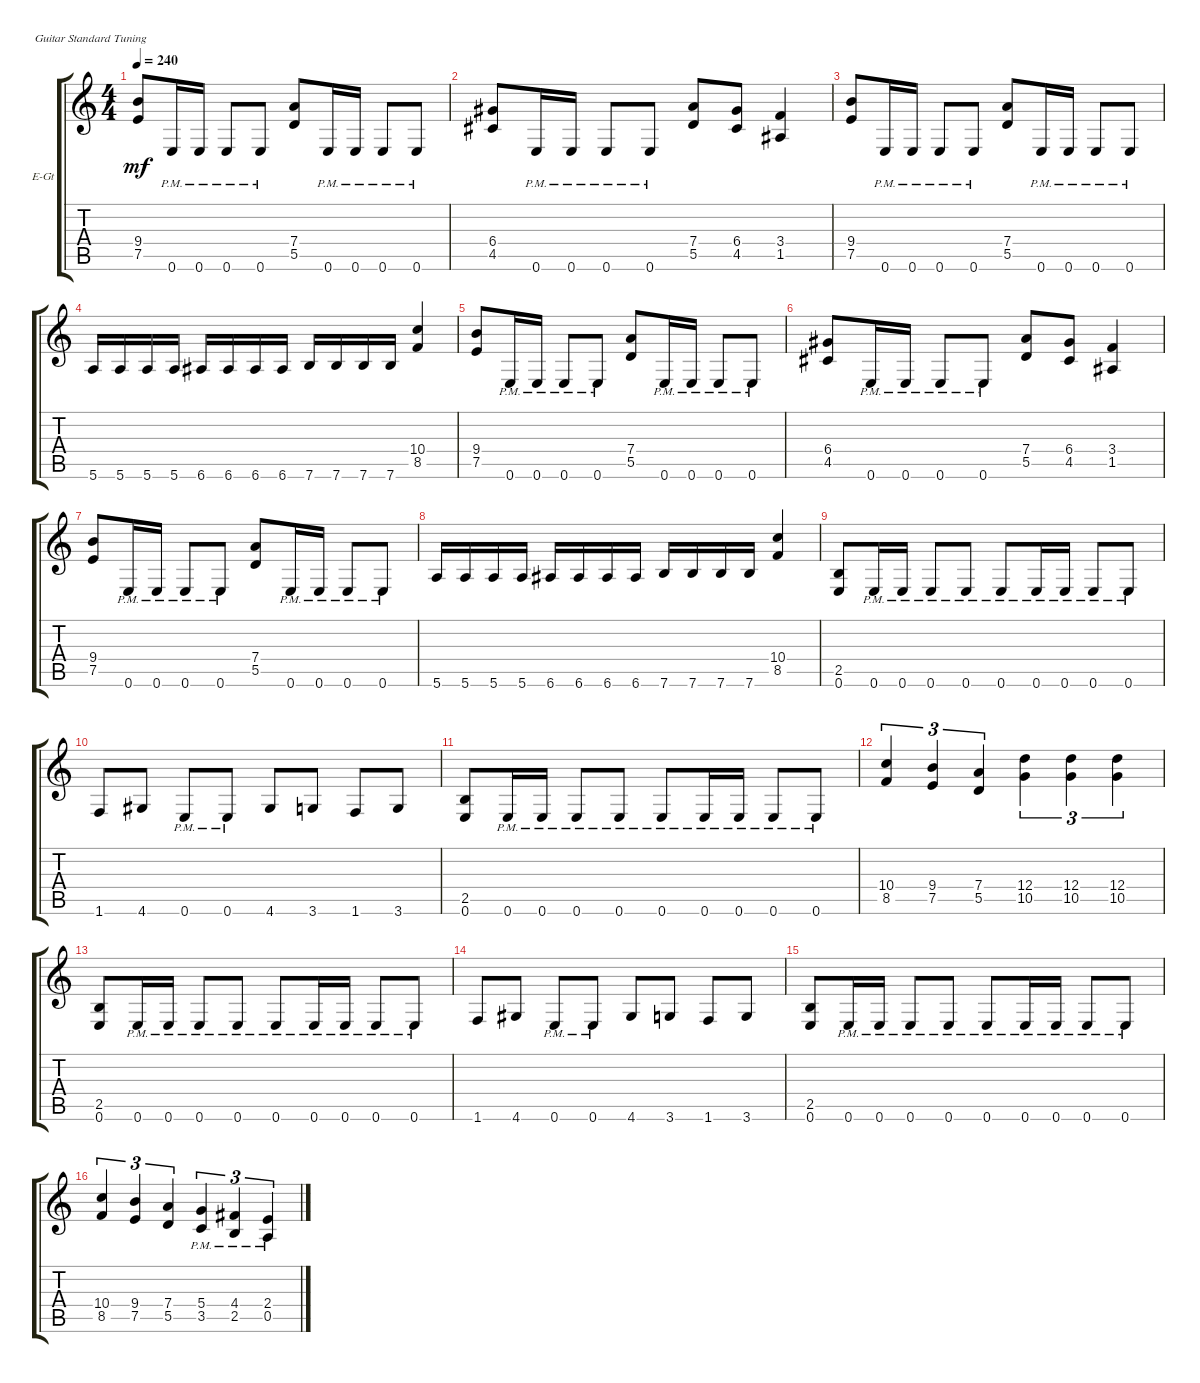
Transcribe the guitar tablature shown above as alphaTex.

\defaultSystemsLayout 4
\bracketExtendMode groupsimilarinstruments
\firstSystemTrackNameOrientation horizontal
\otherSystemsTrackNameOrientation horizontal
\track ("Electric Guitar" "E-Gt") {instrument electricguitarclean}
\staff {score tabs}
\tuning (E4 B3 G3 D3 A2 E2)
\ts (4 4)
\tempo 240
\clef g2
\ks c
(7.5 9.4).8{dy mf} 0.6{pm}.16 0.6{pm}.16 0.6{pm}.8 0.6{pm}.8 (5.5 7.4).8 0.6{pm}.16 0.6{pm}.16 0.6{pm}.8 0.6{pm}.8 |
(4.5 6.4).8 0.6{pm}.16 0.6{pm}.16 0.6{pm}.8 0.6{pm}.8 (5.5 7.4).8 (4.5 6.4).8 (1.5 3.4).4 |
(7.5 9.4).8 0.6{pm}.16 0.6{pm}.16 0.6{pm}.8 0.6{pm}.8 (5.5 7.4).8 0.6{pm}.16 0.6{pm}.16 0.6{pm}.8 0.6{pm}.8 |
5.6.16 5.6.16 5.6.16 5.6.16 6.6.16 6.6.16 6.6.16 6.6.16 7.6.16 7.6.16 7.6.16 7.6.16 (8.5 10.4).4 |
(7.5 9.4).8 0.6{pm}.16 0.6{pm}.16 0.6{pm}.8 0.6{pm}.8 (5.5 7.4).8 0.6{pm}.16 0.6{pm}.16 0.6{pm}.8 0.6{pm}.8 |
(4.5 6.4).8 0.6{pm}.16 0.6{pm}.16 0.6{pm}.8 0.6{pm}.8 (5.5 7.4).8 (4.5 6.4).8 (1.5 3.4).4 |
(7.5 9.4).8 0.6{pm}.16 0.6{pm}.16 0.6{pm}.8 0.6{pm}.8 (5.5 7.4).8 0.6{pm}.16 0.6{pm}.16 0.6{pm}.8 0.6{pm}.8 |
5.6.16 5.6.16 5.6.16 5.6.16 6.6.16 6.6.16 6.6.16 6.6.16 7.6.16 7.6.16 7.6.16 7.6.16 (8.5 10.4).4 |
(0.6 2.5).8 0.6{pm}.16 0.6{pm}.16 0.6{pm}.8 0.6{pm}.8 0.6{pm}.8 0.6{pm}.16 0.6{pm}.16 0.6{pm}.8 0.6{pm}.8 |
1.6.8 4.6.8 0.6{pm}.8 0.6{pm}.8 4.6.8 3.6.8 1.6.8 3.6.8 |
(0.6 2.5).8 0.6{pm}.16 0.6{pm}.16 0.6{pm}.8 0.6{pm}.8 0.6{pm}.8 0.6{pm}.16 0.6{pm}.16 0.6{pm}.8 0.6{pm}.8 |
(8.5 10.4).4{tu (3 2)} (7.5 9.4).4{tu (3 2)} (5.5 7.4).4{tu (3 2)} (10.5 12.4).4{tu (3 2)} (10.5 12.4).4{tu (3 2)} (10.5 12.4).4{tu (3 2)} |
(0.6 2.5).8 0.6{pm}.16 0.6{pm}.16 0.6{pm}.8 0.6{pm}.8 0.6{pm}.8 0.6{pm}.16 0.6{pm}.16 0.6{pm}.8 0.6{pm}.8 |
1.6.8 4.6.8 0.6{pm}.8 0.6{pm}.8 4.6.8 3.6.8 1.6.8 3.6.8 |
(0.6 2.5).8 0.6{pm}.16 0.6{pm}.16 0.6{pm}.8 0.6{pm}.8 0.6{pm}.8 0.6{pm}.16 0.6{pm}.16 0.6{pm}.8 0.6{pm}.8 |
(8.5 10.4).4{tu (3 2)} (7.5 9.4).4{tu (3 2)} (5.5 7.4).4{tu (3 2)} (3.5{pm} 5.4{pm}).4{tu (3 2)} (2.5{pm} 4.4{pm}).4{tu (3 2)} (0.5{pm} 2.4{pm}).4{tu (3 2)}
